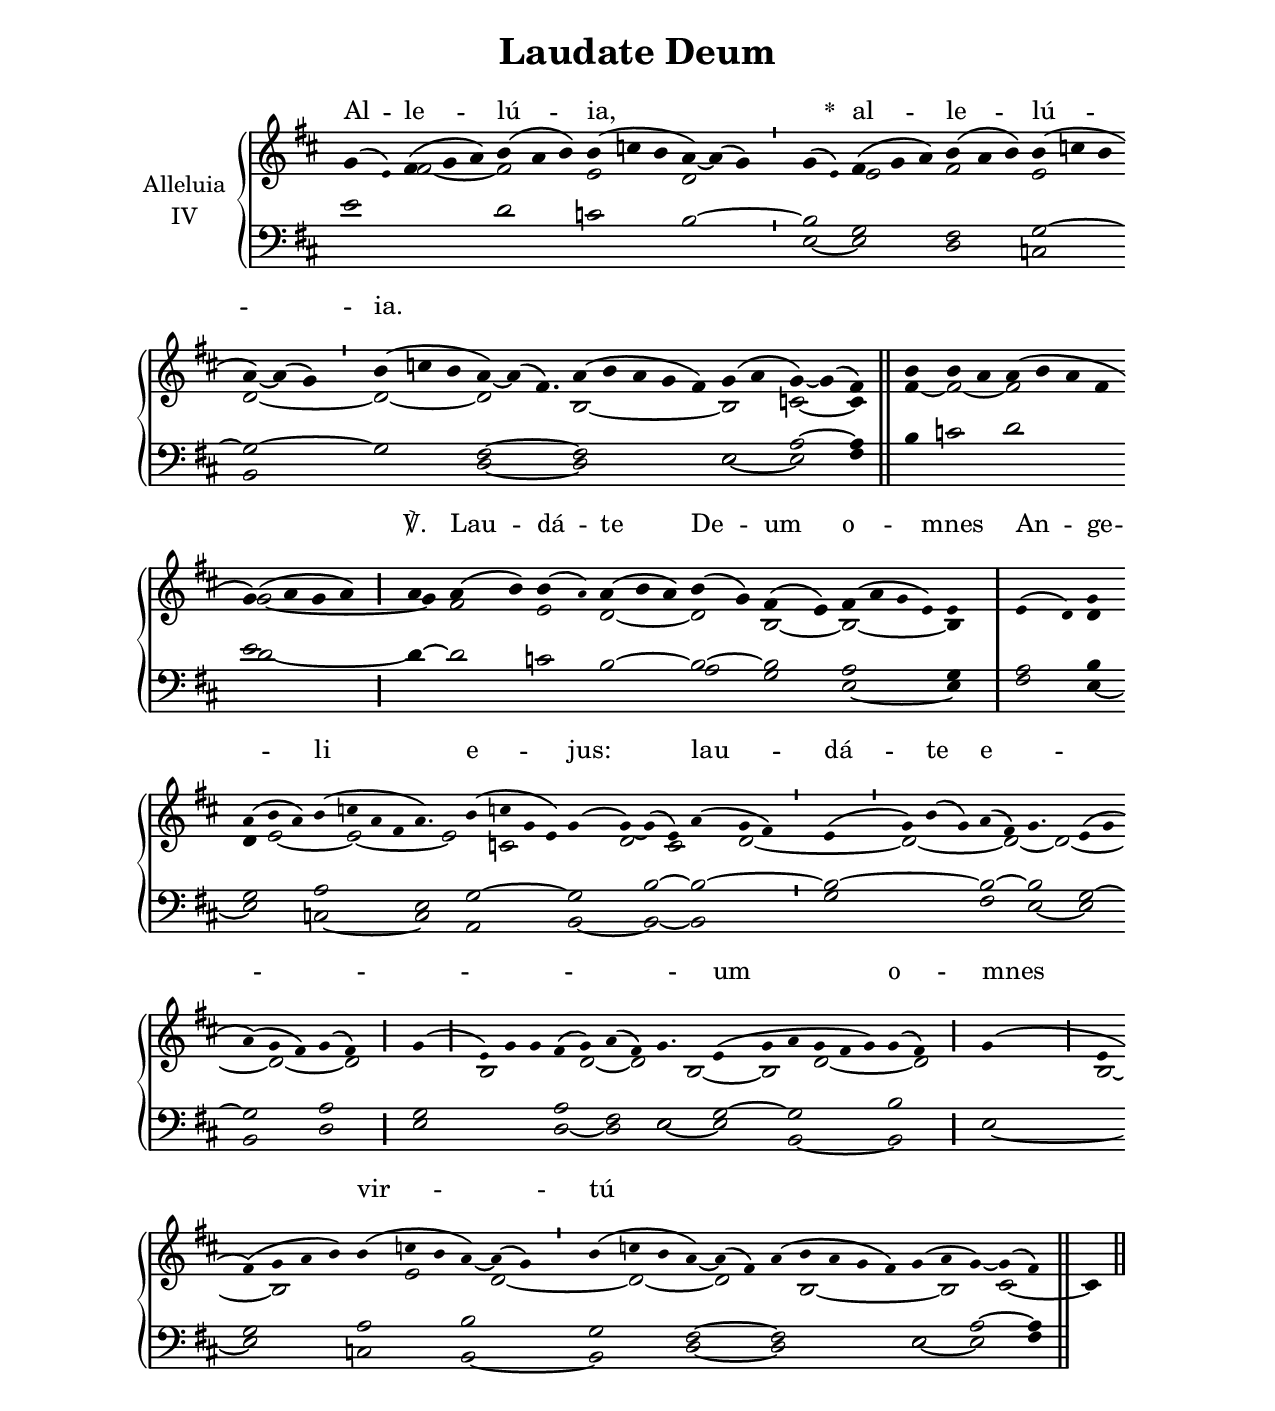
\version "2.18"
\include "gregorian.ly"
\include "noh2.ily"


%Page reference: page i.122
%(volume.page)

global = {
 \key fis \phrygian
 \cadenzaOn 
}

\header {
  title = \markup \center-column {"Laudate Deum" \vspace #1 }
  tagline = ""
  composer = ""
}

\paper {
 #(include-special-characters)
  oddHeaderMarkup = \markup \fill-line {
    \line {}
    \center-column {
      \on-the-fly #first-page     " "
      \on-the-fly #not-first-page "Laudate Deum"
    }
    \line { \on-the-fly #print-page-number-check-first \fromproperty #'page:page-number-string }
  }
  evenHeaderMarkup = \markup \fill-line {
    \line { \on-the-fly #print-page-number-check-first \fromproperty #'page:page-number-string }
    \center-column { "Laudate Deum" }
    \line {}
  }
}

chantText = \lyricmode {
Al -- le -- lú -- ia, _ 
\set stanza = " * " al -- le -- lú -- ia. _ _ _ _ _ _ ℣. 
Lau -- dá -- te De -- um 
o -- mnes An -- ge -- _ li e -- jus: 
lau -- dá -- te e -- _ _ _ _ _ _ _ _ _ um 
o -- mnes vir -- tú -- _ _ tes 
\set stanza = " * " 
e -- _ jus. _ _ _ _ _ _ }

chantMusic = {
\tieDown   g'4 ( \once \tweak #'font-size #-4 e' ) fis'4 ( g'4 a'4) b'4 ( a'4 b'4)  b'4 ( c''4 b'4 a'4) ~ a'4 ( g'4) \divisioMinima
 g'4 ( \once \tweak #'font-size #-4 e' ) fis'4 ( g'4 a'4) b'4 ( a'4 b'4)  b'4 ( c''4 b'4 \forceBreak
 a'4) ~ a'4 ( g'4) \divisioMinima
  b'4 ( c''4 b'4 a'4) ~ a'4 ( fis'4.) a'4 ( b'4 a'4 g'4 fis'4) g'4 ( a'4 g'4) ~ g'4 ( fis'4) \finalis
 b'4 b'4 a'4 a'4 ( b'4 a'4 fis'4 \forceBreak
) g'4 ( a'4 g'4 a'4) \divisioMaior
 a'4 a'4 ( b'4) b'4 ( \once \tweak #'font-size #-4 a' ) a'4 ( b'4 a'4) b'4 ( g'4) fis'4 ( e'4) fis'4 ( a'4 \tiny g' e' 4) e'4 \divisioMaxima
 e'4 ( \once \tweak #'font-size #-4 d' ) g'4 \forceBreak
 a'4 ( b'4 a'4)  b'4 ( c''4 a'4 fis'4 a'4.) b'4 ( c''4 g'4 e'4) g'4 ( g'4) ~ g'4 ( e'4) a'4 ( g'4 fis'4) \divisioMinima
 e'4 ( g'4) b'4 ( g'4) a'4 ( fis'4) g'4. e'4 ( g'4 \forceBreak
) a'4 ( g'4 fis'4) g'4 ( fis'4) \divisioMaior
 g'4 ( \once \tweak #'font-size #-4 e' ) g'4 g'4 fis'4 ( g'4) a'4 ( fis'4) g'4. e'4 ( g'4 a'4 g'4 fis'4 g'4) g'4 ( fis'4) \divisioMaior
 g'4 ( e'4 \forceBreak
) fis'4 ( g'4 a'4 b'4)  b'4 ( c''4 b'4 a'4) ~ a'4 ( g'4) \divisioMinima
  b'4 ( c''4 b'4 a'4) ~ a'4 ( fis'4) a'4 ( b'4 a'4 g'4 fis'4) g'4 ( a'4 g'4) ~ g'4 ( fis'4) \finalis

}

altoMusic = {
r2 fis'2*3/2 ~ fis'2*3/2 e'2*3/2 d'2*3/2 \divisioMinima
r2 e'2*3/2 fis'2*3/2 e'2*3/2 d'2*3/2 ~ d'2*3/2 ~ d'2*7/4 b2*5/2 ~ b2 c'2 ~ c'4 \finalis
fis'4 ~ fis'2 ~ fis'2*4/2 g'2*4/2 ~ \divisioMaior
g'4 fis'2 e'2 d'2*3/2 ~ d'2 b2 ~ b2*4/2 ~ b4 \divisioMaxima
r4 \tiny d' \normalsize4 d'4 e'2*3/2 ~ e'2*4/2 ~ e'2*3/4 c'2*4/2 d'2 cis'2 d'2*3/2 ~ \divisioMinima
d'2*4/2 ~ d'2 ~ d'2*7/4 ~ d'2*3/2 ~ d'2 \divisioMaior
b2*4/2 d'2 ~ d'2 b2*3/4 ~ b2 d'2*4/2 ~ d'2 \divisioMaior
b2 ~ b2*4/2 e'2*3/2 d'2*3/2 ~ d'2*3/2 ~ d'2*3/2 b2*5/2 ~ b2 cis'2 ~ cis'4 \finalis
}

tenorMusic = {
e'2*5/2 d'2*3/2 c'2*3/2 b2*3/2 ~ \divisioMinima
b2 g2*3/2 fis2*3/2 g2*3/2 ~ g2*3/2 ~ g2*3/2 fis2*7/4 ~ fis2*5/2 e2 a2 ~ a4 \finalis
b4 c'2 d'2*4/2 e'2*4/2 \divisioMaior
d'4 ~ d'2 c'2 b2*3/2 ~ b2 ~ b2 a2*4/2 g4 \divisioMaxima
a2 b4 g2*3/2 a2*4/2 e2*3/4 g2*4/2 ~ g2 b2 ~ b2*3/2 ~ \divisioMinima
b2*4/2 ~ b2 ~ b2*3/4 g2 ~ g2*3/2 a2 \divisioMaior
g2*4/2 a2 fis2 e2*3/4 g2 ~ g2*4/2 b2 \divisioMaior
r2 g2*4/2 a2*3/2 b2*3/2 g2*3/2 fis2*3/2 ~ fis2*5/2 e2 a2 ~ a4 \finalis
}

bassMusic = {
r2*14/2 \divisioMinima
e2 ~ e2*3/2 d2*3/2 c2*3/2 b,2*3/2 r2*3/2 d2*7/4 ~ d2*5/2 e2 ~ e2 fis4 \finalis
r2*7/2 d'2*4/2 ~ \divisioMaior
d'4 r2*7/2 a2 g2 e2*4/2 ~ e4 \divisioMaxima
fis2 e4 ~ e2*3/2 c2*4/2 ~ c2*3/4 a,2*4/2 b,2 ~ b,2 ~ b,2*3/2 \divisioMinima
g2*4/2 fis2 e2*3/4 ~ e2 b,2*3/2 d2 \divisioMaior
e2*4/2 d2 ~ d2 e2*3/4 ~ e2 b,2*4/2 ~ b,2 \divisioMaior
e2 ~ e2*4/2 c2*3/2 b,2*3/2 ~ b,2*3/2 d2*3/2 ~ d2*5/2 e2 ~ e2 fis4 \finalis
}

voiceLines = {
\voiceLineStyle


}

\score{
  <<
    \new GrandStaff <<
      \set GrandStaff.autoBeaming = ##f
      \set GrandStaff.instrumentName = \markup \center-column {
        "Alleluia"
        "IV"
      }
      \new Staff = up <<
        \new Voice = "chant" {
          \voiceOne \global \chantMusic
        }
        \new Voice {
          \voiceTwo \global \altoMusic
        }
      >>

      \new Staff = down <<
        \clef bass
        \new Voice {
          \voiceOne \global \tenorMusic
        }
        \new Voice {
          \voiceTwo \global \bassMusic
        }
	\new Voice {
        \voiceThree \global \voiceLines
        }
      >>
    >>
    \new Lyrics \lyricsto chant {
      \chantText
    }
  >>
  \layout{
  }
  \midi{
    \tempo 4 = 125
  }
}
